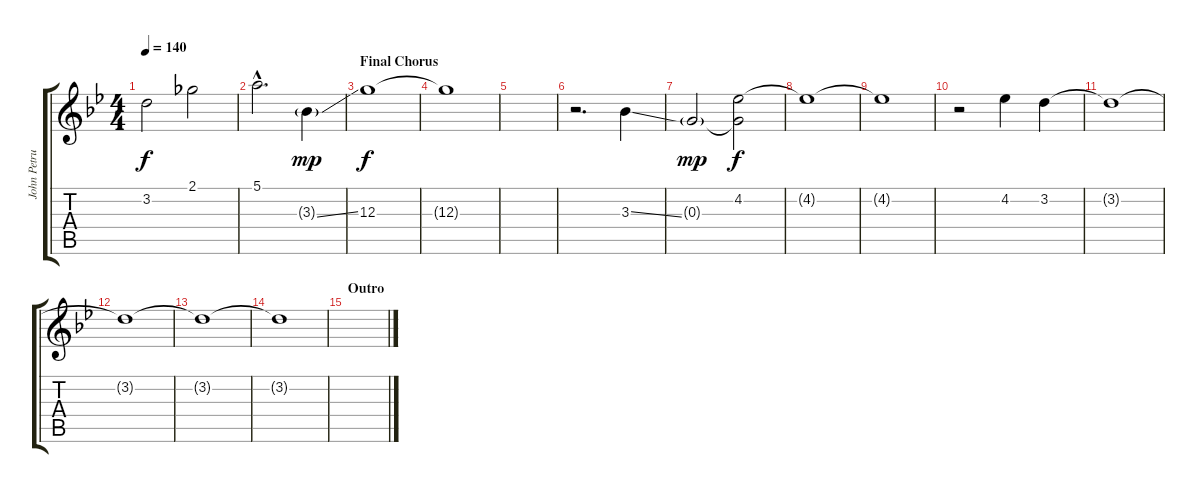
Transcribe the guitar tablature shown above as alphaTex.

\track ("John Petrucci Slide Guitar" "John Petru") {instrument distortionguitar}
\staff {score tabs}
\tuning (E4 B3 G3 D3 A2 E2) {hide}
\ts (4 4)
\tempo 140
\clef g2
\ks bb
3.2.2{dy f} 2.1.2 |
5.1{hac}.2{d volume 11} 3.3{ss g}.4{dy mp volume 14} |
\section ("" "Final Chorus")
12.3.1{dy f volume 6} |
12.3{t}.1 |
|
r.2{d volume 14} 3.3{ss}.4{volume 12} |
0.3{g}.2{dy mp} (4.2 0.3{t}).2{dy f volume 1} |
4.2{t}.1 |
4.2{t}.1 |
r.2{volume 12} 4.2.4 3.2.4{volume 2} |
3.2{t}.1 |
3.2{t}.1 |
3.2{t}.1 |
3.2{t}.1 |
\section ("" "Outro")
